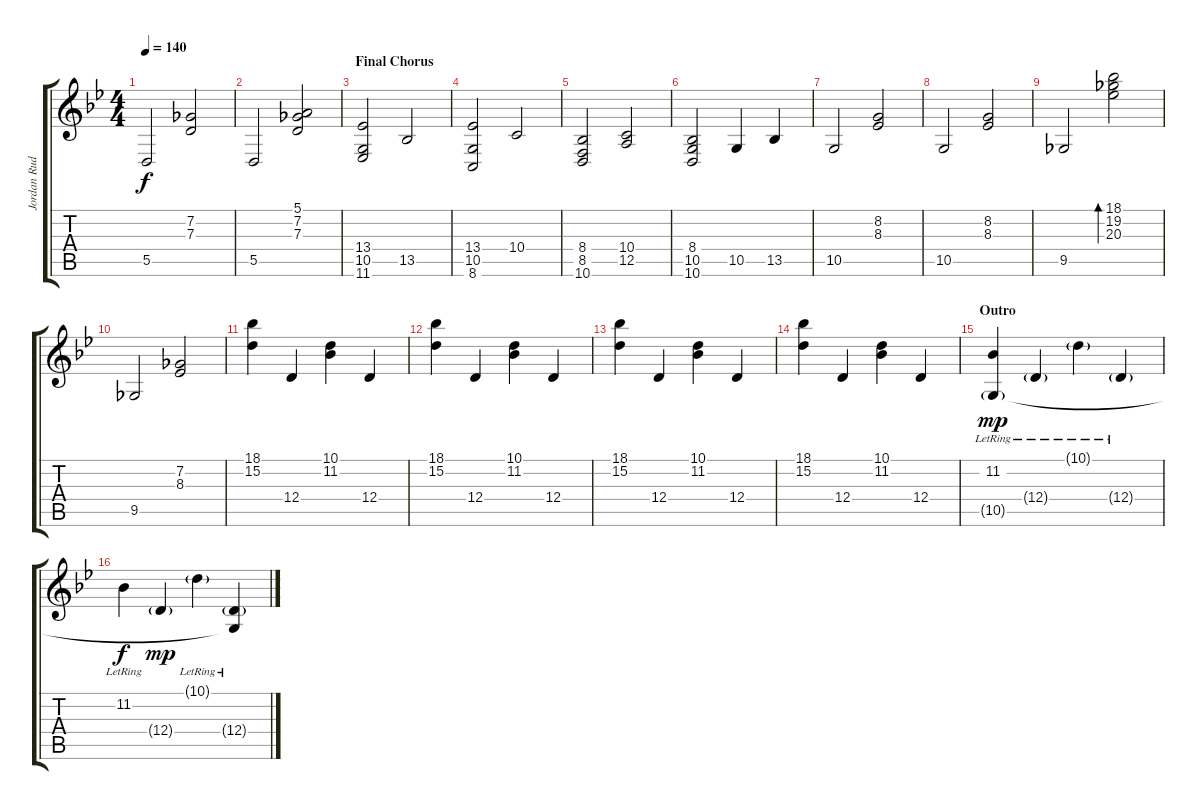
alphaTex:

\track ("Jordan Rudess Piano" "Jordan Rud") {instrument acousticgrandpiano}
\staff {score tabs}
\tuning (E4 B3 G3 D3 A2 E2) {hide}
\ts (4 4)
\tempo 140
\clef g2
\ks bb
5.5.2{dy f} (7.2 7.3).2 |
5.5.2 (5.1 7.2 7.3).2 |
\section ("" "Final Chorus")
(13.4 10.5 11.6).2 13.5.2 |
(13.4 10.5 8.6).2 10.4.2 |
(8.4 8.5 10.6).2 (10.4 12.5).2 |
(8.4 10.5 10.6).2 10.5.4 13.5.4 |
10.5.2 (8.2 8.3).2 |
10.5.2 (8.2 8.3).2 |
9.5.2 (18.1 19.2 20.3).2{bd 480} |
9.5.2 (7.2 8.3).2 |
(18.1 15.2).4{volume 9} 12.4.4 (10.1 11.2).4 12.4.4 |
(18.1 15.2).4 12.4.4 (10.1 11.2).4 12.4.4 |
(18.1 15.2).4 12.4.4 (10.1 11.2).4 12.4.4 |
(18.1 15.2).4 12.4.4 (10.1 11.2).4 12.4.4 |
\section ("" "Outro")
(11.2{lr} 10.5{g}).4{dy mp volume 13} 12.4{g lr}.4 10.1{g lr}.4 12.4{g lr}.4 |
11.2{lr}.4{dy f} 12.4{g}.4{dy mp} 10.1{g lr}.4 (12.4{g lr} 10.5{t}).4
